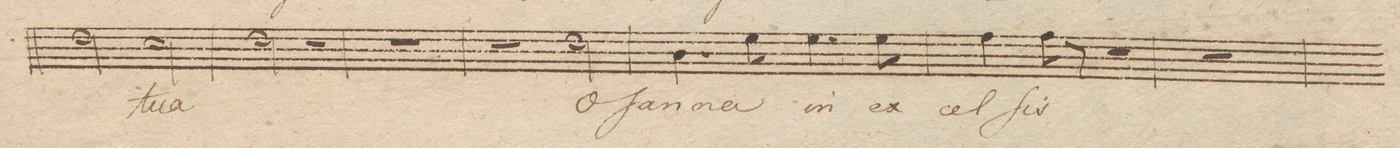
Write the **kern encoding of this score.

**kern	**text	**dynam
*I"Tenore Solo	*	*
*clefC4	*	*
*k[]	*	*
*met(c)	*	*
*M4/4	*	*
2c\]	.	.
2B\	tua	.
=44	=44	=44
2c\	.	.
2r	.	.
=45	=45	=45
1r	.	.
=46	=46	=46
2r	.	.
2c\	O-	.
=47	=47	=47
4.A\	-ſan-	.
8d\	-na	.
4.d\	in	.
8d\	ex-	.
=48	=48	=48
4e\	-cel-	.
8e\	-ſis	.
8r	.	.
2r	.	.
=49	=49	=49
1r	.	.
=50	=50	=50
*-	*-	*-
